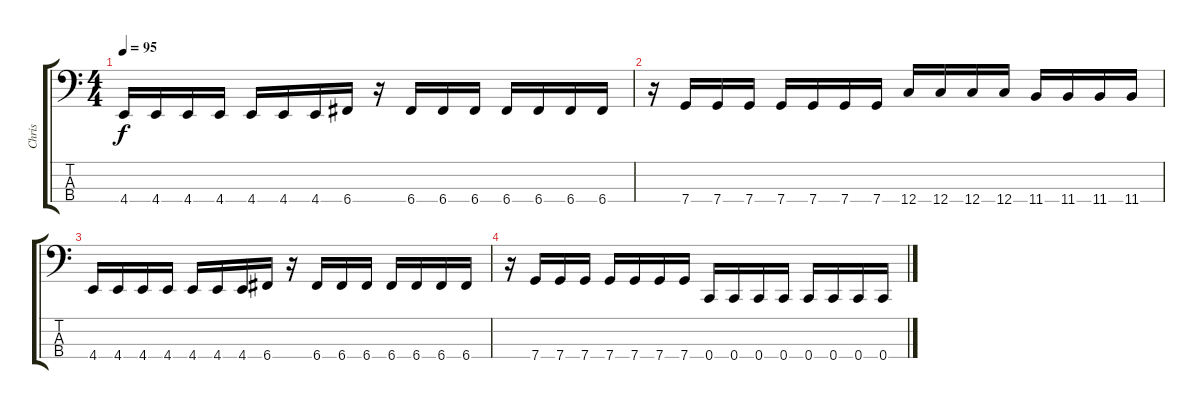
\track ("Chris" "Chris") {instrument electricbasspick}
\staff {score tabs}
\tuning (F2 C2 G1 C1) {hide}
\ts (4 4)
\tempo 95
\clef f4
\ks c
4.4.16{dy f} 4.4.16 4.4.16 4.4.16 4.4.16 4.4.16 4.4.16 6.4.16 r.16 6.4.16 6.4.16 6.4.16 6.4.16 6.4.16 6.4.16 6.4.16 |
r.16 7.4.16 7.4.16 7.4.16 7.4.16 7.4.16 7.4.16 7.4.16 12.4.16 12.4.16 12.4.16 12.4.16 11.4.16 11.4.16 11.4.16 11.4.16 |
4.4.16 4.4.16 4.4.16 4.4.16 4.4.16 4.4.16 4.4.16 6.4.16 r.16 6.4.16 6.4.16 6.4.16 6.4.16 6.4.16 6.4.16 6.4.16 |
r.16 7.4.16 7.4.16 7.4.16 7.4.16 7.4.16 7.4.16 7.4.16 0.4.16 0.4.16 0.4.16 0.4.16 0.4.16 0.4.16 0.4.16 0.4.16
